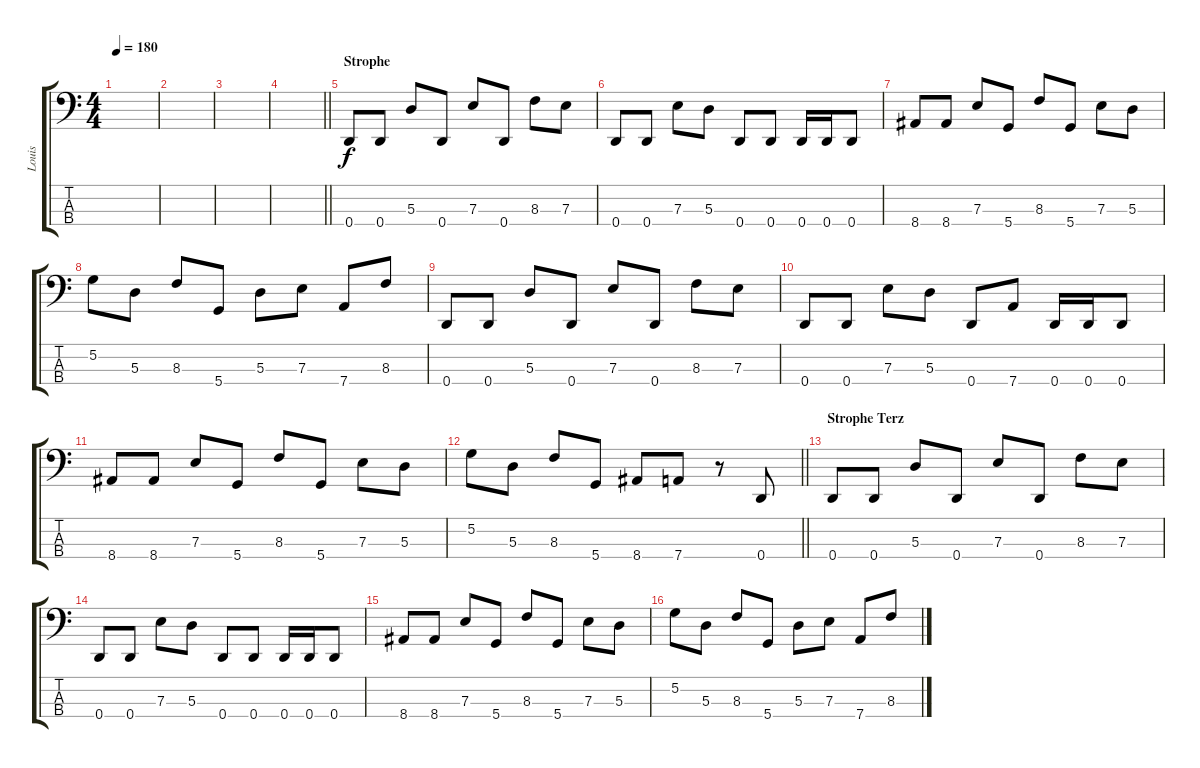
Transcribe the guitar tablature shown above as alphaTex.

\track ("Louis" "Louis") {instrument electricbassfinger}
\staff {score tabs}
\tuning (G2 D2 A1 D1) {hide}
\ts (4 4)
\tempo 180
\clef f4
\ks c
|
|
|
\barLineRight lightlight
|
\section ("" "Strophe")
0.4.8 0.4.8 5.3.8 0.4.8 7.3.8 0.4.8 8.3.8 7.3.8 |
0.4.8 0.4.8 7.3.8 5.3.8 0.4.8 0.4.8 0.4.16 0.4.16 0.4.8 |
8.4.8 8.4.8 7.3.8 5.4.8 8.3.8 5.4.8 7.3.8 5.3.8 |
5.2.8 5.3.8 8.3.8 5.4.8 5.3.8 7.3.8 7.4.8 8.3.8 |
0.4.8 0.4.8 5.3.8 0.4.8 7.3.8 0.4.8 8.3.8 7.3.8 |
0.4.8 0.4.8 7.3.8 5.3.8 0.4.8 7.4.8 0.4.16 0.4.16 0.4.8 |
8.4.8 8.4.8 7.3.8 5.4.8 8.3.8 5.4.8 7.3.8 5.3.8 |
\barLineRight lightlight
5.2.8 5.3.8 8.3.8 5.4.8 8.4.8 7.4.8 r.8 0.4.8 |
\section ("" "Strophe Terz")
0.4.8 0.4.8 5.3.8 0.4.8 7.3.8 0.4.8 8.3.8 7.3.8 |
0.4.8 0.4.8 7.3.8 5.3.8 0.4.8 0.4.8 0.4.16 0.4.16 0.4.8 |
8.4.8 8.4.8 7.3.8 5.4.8 8.3.8 5.4.8 7.3.8 5.3.8 |
5.2.8 5.3.8 8.3.8 5.4.8 5.3.8 7.3.8 7.4.8 8.3.8
